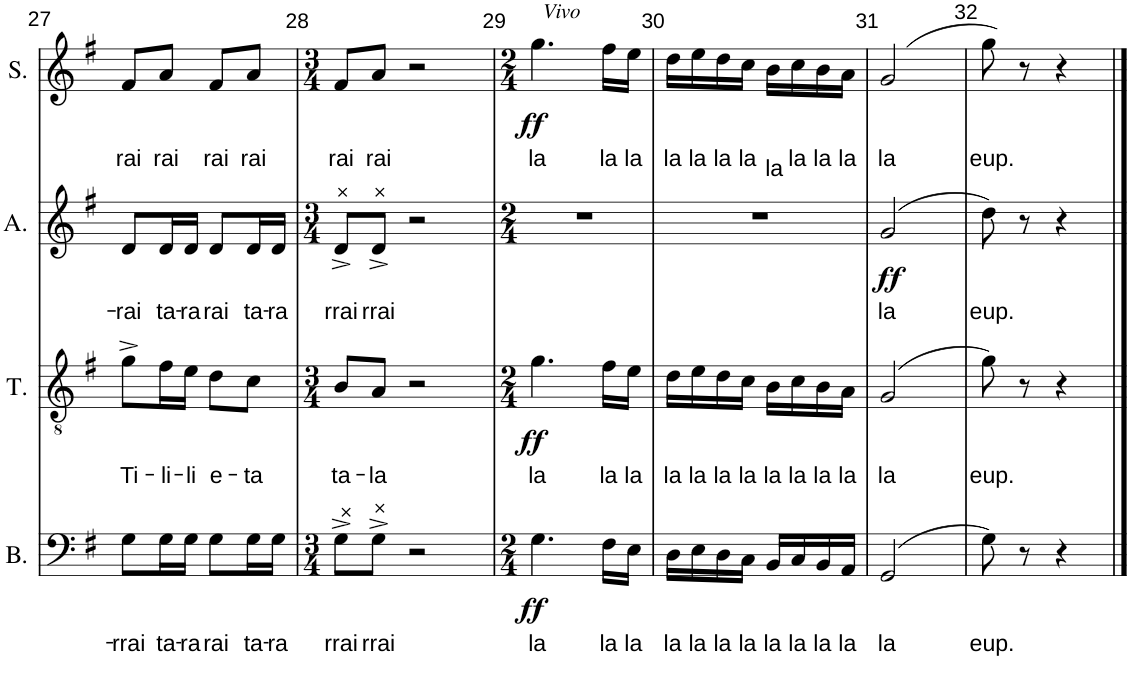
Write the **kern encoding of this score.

**kern	**text	**dynam	**kern	**text	**dynam	**kern	**text	**dynam	**kern	**text	**dynam
*part4	*part4	*part4	*part3	*part3	*part3	*part2	*part2	*part2	*part1	*part1	*part1
*staff4	*staff4	*staff4	*staff3	*staff3	*staff3	*staff2	*staff2	*staff2	*staff1	*staff1	*staff1
*I"Basse	*	*	*I"Ténor	*	*	*I"Alto	*	*	*I"Soprano	*	*
*I'B.	*	*	*I'T.	*	*	*I'A.	*	*	*I'S.	*	*
!!LO:PB:g=z
*clefF4	*	*	*clefGv2	*	*	*clefG2	*	*	*clefG2	*	*
*k[f#]	*	*	*k[f#]	*	*	*k[f#]	*	*	*k[f#]	*	*
*M2/4	*	*	*M2/4	*	*	*M2/4	*	*	*M2/4	*	*
=27	=27	=27	=27	=27	=27	=27	=27	=27	=27	=27	=27
!	!LO:LY:b	!	!	!LO:LY:b	!	!	!LO:LY:b	!	!	!LO:LY:b	!
8G\L	rrai	.	8g^\L	Ti-	.	8d/L	rai	.	8f#/L	rai	.
!	!LO:LY:b	!	!	!LO:LY:b	!	!	!LO:LY:b	!	!	!LO:LY:b	!
16G\L	ta-	.	16f#\L	-li-	.	16d/L	ta-	.	8a/J	rai	.
!	!LO:LY:b	!	!	!LO:LY:b	!	!	!LO:LY:b	!	!	!	!
16G\JJ	-ra	.	16e\JJ	-li	.	16d/JJ	-ra	.	.	.	.
!	!LO:LY:b	!	!	!LO:LY:b	!	!	!LO:LY:b	!	!	!LO:LY:b	!
8G\L	rai	.	8d\L	e-	.	8d/L	rai	.	8f#/L	rai	.
!	!LO:LY:b	!	!	!LO:LY:b	!	!	!LO:LY:b	!	!	!LO:LY:b	!
16G\L	ta-	.	8c\J	-ta	.	16d/L	ta-	.	8a/J	rai	.
!	!LO:LY:b	!	!	!	!	!	!LO:LY:b	!	!	!	!
16G\JJ	-ra	.	.	.	.	16d/JJ	-ra	.	.	.	.
=28	=28	=28	=28	=28	=28	=28	=28	=28	=28	=28	=28
*M3/4	*	*	*M3/4	*	*	*M3/4	*	*	*M3/4	*	*
!	!	!	!	!	!	!LO:TX:a:i:t=×	!	!	!	!	!
!LO:TX:a:i:t=×	!	!	!	!	!	!	!	!	!	!	!
!	!LO:LY:b	!	!	!LO:LY:b	!	!	!LO:LY:b	!	!	!LO:LY:b	!
8G^\L	rrai	.	8B/L	ta-	.	8d^/L	rrai	.	8f#/L	rai	.
!	!	!	!	!	!	!LO:TX:a:i:t=×	!	!	!	!	!
!LO:TX:a:i:t=×	!	!	!	!	!	!	!	!	!	!	!
!	!LO:LY:b	!	!	!LO:LY:b	!	!	!LO:LY:b	!	!	!LO:LY:b	!
8G^\J	rrai	.	8A/J	-la	.	8d^/J	rrai	.	8a/J	rai	.
2r	.	.	2r	.	.	2r	.	.	2r	.	.
=29	=29	=29	=29	=29	=29	=29	=29	=29	=29	=29	=29
*M2/4	*	*	*M2/4	*	*	*M2/4	*	*	*M2/4	*	*
!	!	!	!	!	!	!	!	!	!LO:TX:a:i:t=Vivo	!	!
!	!LO:LY:b	!LO:DY:b	!	!LO:LY:b	!LO:DY:b	!	!	!	!	!LO:LY:b	!LO:DY:b
4.G\	la	ff	4.g\	la	ff	2r	.	.	4.gg\	la	ff
!	!LO:LY:b	!	!	!LO:LY:b	!	!	!	!	!	!LO:LY:b	!
16F#\LL	la	.	16f#\LL	la	.	.	.	.	16ff#\LL	la	.
!	!LO:LY:b	!	!	!LO:LY:b	!	!	!	!	!	!LO:LY:b	!
16E\JJ	la	.	16e\JJ	la	.	.	.	.	16ee\JJ	la	.
=30	=30	=30	=30	=30	=30	=30	=30	=30	=30	=30	=30
!	!LO:LY:b	!	!	!LO:LY:b	!	!	!	!	!	!LO:LY:b	!
16D\LL	la	.	16d\LL	la	.	2r	.	.	16dd\LL	la	.
!	!LO:LY:b	!	!	!LO:LY:b	!	!	!	!	!	!LO:LY:b	!
16E\	la	.	16e\	la	.	.	.	.	16ee\	la	.
!	!LO:LY:b	!	!	!LO:LY:b	!	!	!	!	!	!LO:LY:b	!
16D\	la	.	16d\	la	.	.	.	.	16dd\	la	.
!	!LO:LY:b	!	!	!LO:LY:b	!	!	!	!	!	!LO:LY:b	!
16C\JJ	la	.	16c\JJ	la	.	.	.	.	16cc\JJ	la	.
!	!LO:LY:b	!	!	!LO:LY:b	!	!	!	!	!	!LO:LY:b	!
16BB/LL	la	.	16B\LL	la	.	.	.	.	16b\LL	la	.
!	!LO:LY:b	!	!	!LO:LY:b	!	!	!	!	!	!LO:LY:b	!
16C/	la	.	16c\	la	.	.	.	.	16cc\	la	.
!	!LO:LY:b	!	!	!LO:LY:b	!	!	!	!	!	!LO:LY:b	!
16BB/	la	.	16B\	la	.	.	.	.	16b\	la	.
!	!LO:LY:b	!	!	!LO:LY:b	!	!	!	!	!	!LO:LY:b	!
16AA/JJ	la	.	16A\JJ	la	.	.	.	.	16a\JJ	la	.
=31	=31	=31	=31	=31	=31	=31	=31	=31	=31	=31	=31
!	!LO:LY:b	!	!	!LO:LY:b	!	!	!LO:LY:b	!LO:DY:b	!	!LO:LY:b	!
(2GG/	la	.	(2G/	la	.	(2g/	la	ff	(2g/	la	.
=32	=32	=32	=32	=32	=32	=32	=32	=32	=32	=32	=32
!	!LO:LY:b	!	!	!LO:LY:b	!	!	!LO:LY:b	!	!	!LO:LY:b	!
8G\)	eup.	.	8g\)	eup.	.	8dd\)	eup.	.	8gg\)	eup.	.
8r	.	.	8r	.	.	8r	.	.	8r	.	.
4r	.	.	4r	.	.	4r	.	.	4r	.	.
==	==	==	==	==	==	==	==	==	==	==	==
*-	*-	*-	*-	*-	*-	*-	*-	*-	*-	*-	*-
